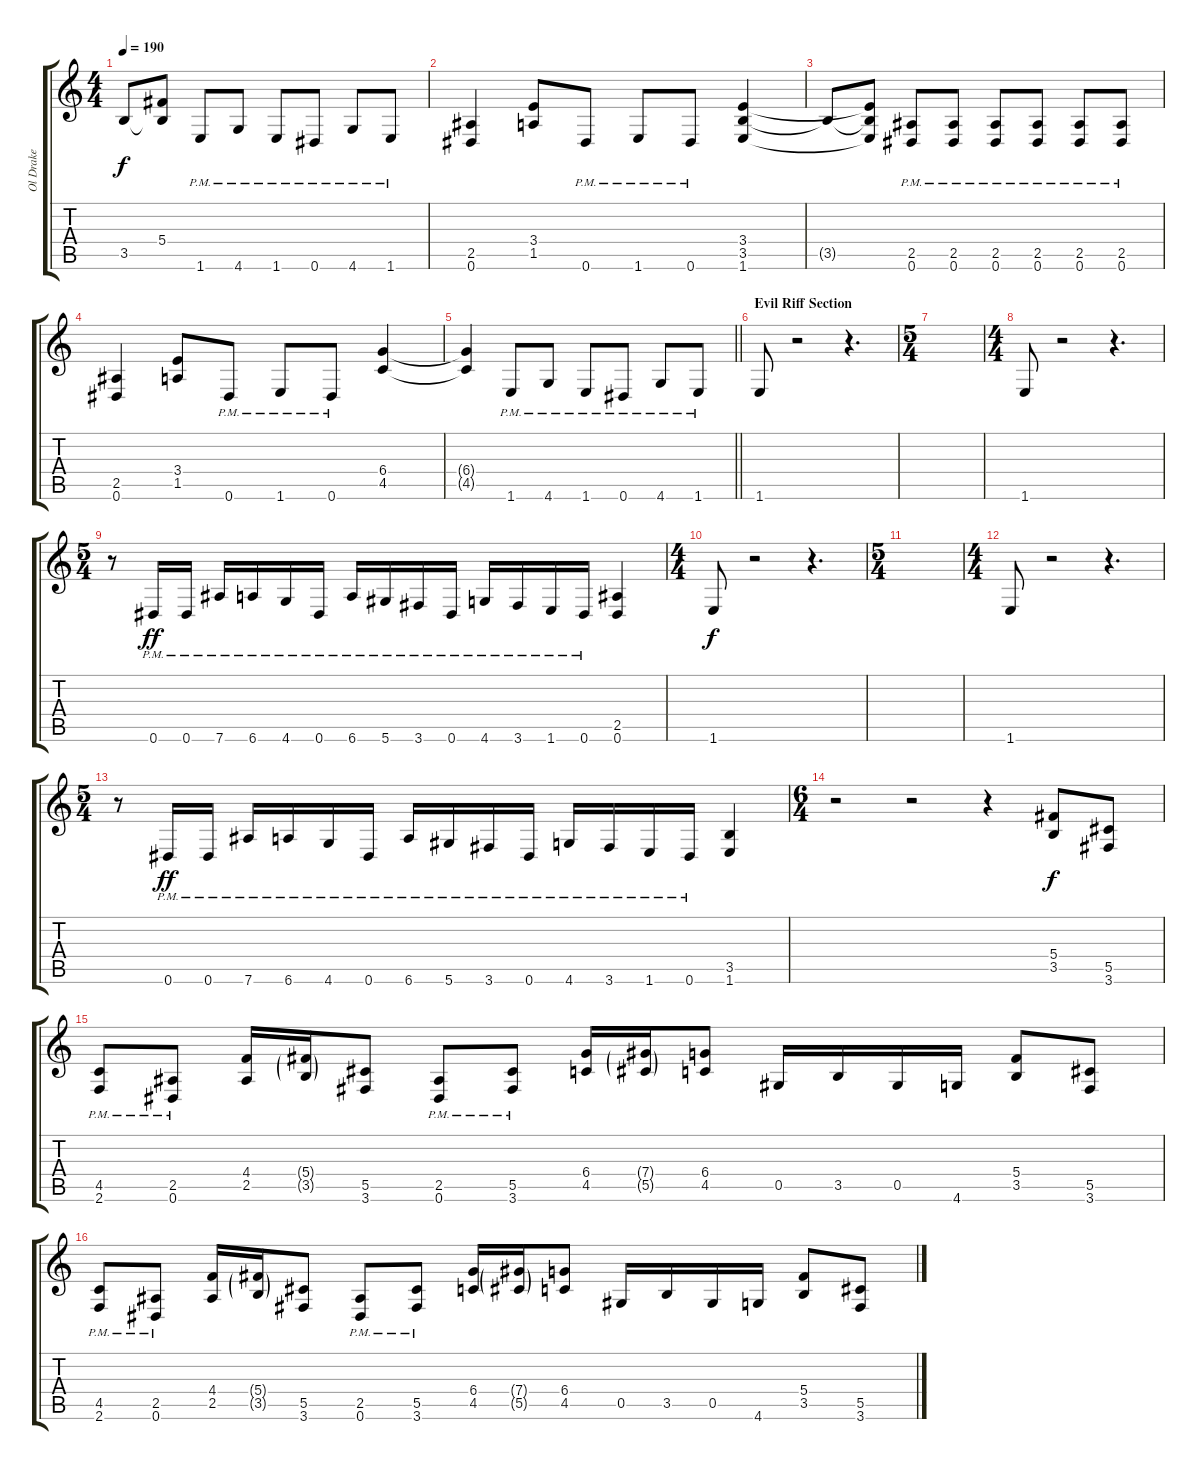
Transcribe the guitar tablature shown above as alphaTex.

\track ("Ol Drake" "Ol Drake") {instrument distortionguitar}
\staff {score tabs}
\tuning (Eb4 Bb3 Gb3 Db3 Ab2 Eb2) {hide}
\ts (4 4)
\tempo 190
\clef g2
\ks c
3.5{t}.8{dy f} (5.4{t} 3.5{t}).8 1.6{pm}.8 4.6{pm}.8 1.6{pm}.8 0.6{pm}.8 4.6{pm}.8 1.6{pm}.8 |
(2.5 0.6).4 (3.4 1.5).8 0.6{pm}.8 1.6{pm}.8 0.6{pm}.8 (3.4 3.5 1.6).4 |
3.5{t}.8 (3.4{t} 3.5{t} 1.6{t}).8 (2.5{pm} 0.6{pm}).8 (2.5{pm} 0.6{pm}).8 (2.5{pm} 0.6{pm}).8 (2.5{pm} 0.6{pm}).8 (2.5{pm} 0.6{pm}).8 (2.5{pm} 0.6{pm}).8 |
(2.5 0.6).4 (3.4 1.5).8 0.6{pm}.8 1.6{pm}.8 0.6{pm}.8 (6.4 4.5).4 |
\barLineRight lightlight
(6.4{t} 4.5{t}).4 1.6{pm}.8 4.6{pm}.8 1.6{pm}.8 0.6{pm}.8 4.6{pm}.8 1.6{pm}.8 |
\section ("" "Evil Riff Section")
1.6.8 r.2 r.4{d} |
\ts (5 4)
|
\ts (4 4)
1.6.8 r.2 r.4{d} |
\ts (5 4)
r.8 0.6{pm}.16{dy ff} 0.6{pm}.16 7.6{pm}.16 6.6{pm}.16 4.6{pm}.16 0.6{pm}.16 6.6{pm}.16 5.6{pm}.16 3.6{pm}.16 0.6{pm}.16 4.6{pm}.16 3.6{pm}.16 1.6{pm}.16 0.6{pm}.16 (2.5 0.6).4 |
\ts (4 4)
1.6.8{dy f} r.2 r.4{d} |
\ts (5 4)
|
\ts (4 4)
1.6.8 r.2 r.4{d} |
\ts (5 4)
r.8 0.6{pm}.16{dy ff} 0.6{pm}.16 7.6{pm}.16 6.6{pm}.16 4.6{pm}.16 0.6{pm}.16 6.6{pm}.16 5.6{pm}.16 3.6{pm}.16 0.6{pm}.16 4.6{pm}.16 3.6{pm}.16 1.6{pm}.16 0.6{pm}.16 (3.5 1.6).4 |
\ts (6 4)
r.2 r.2 r.4 (5.4 3.5).8{dy f} (5.5 3.6).8 |
(4.5{pm} 2.6{pm}).8 (2.5 0.6{pm}).8 (4.4 2.5).16 (5.4{g} 3.5{g}).16 (5.5 3.6).8 (2.5{pm} 0.6{pm}).8 (5.5{pm} 3.6{pm}).8 (6.4 4.5).16 (7.4{g} 5.5{g}).16 (6.4 4.5).8 0.5.16 3.5.16 0.5.16 4.6.16 (5.4 3.5).8 (5.5 3.6).8 |
(4.5{pm} 2.6{pm}).8 (2.5 0.6{pm}).8 (4.4 2.5).16 (5.4{g} 3.5{g}).16 (5.5 3.6).8 (2.5{pm} 0.6{pm}).8 (5.5{pm} 3.6{pm}).8 (6.4 4.5).16 (7.4{g} 5.5{g}).16 (6.4 4.5).8 0.5.16 3.5.16 0.5.16 4.6.16 (5.4 3.5).8 (5.5 3.6).8
